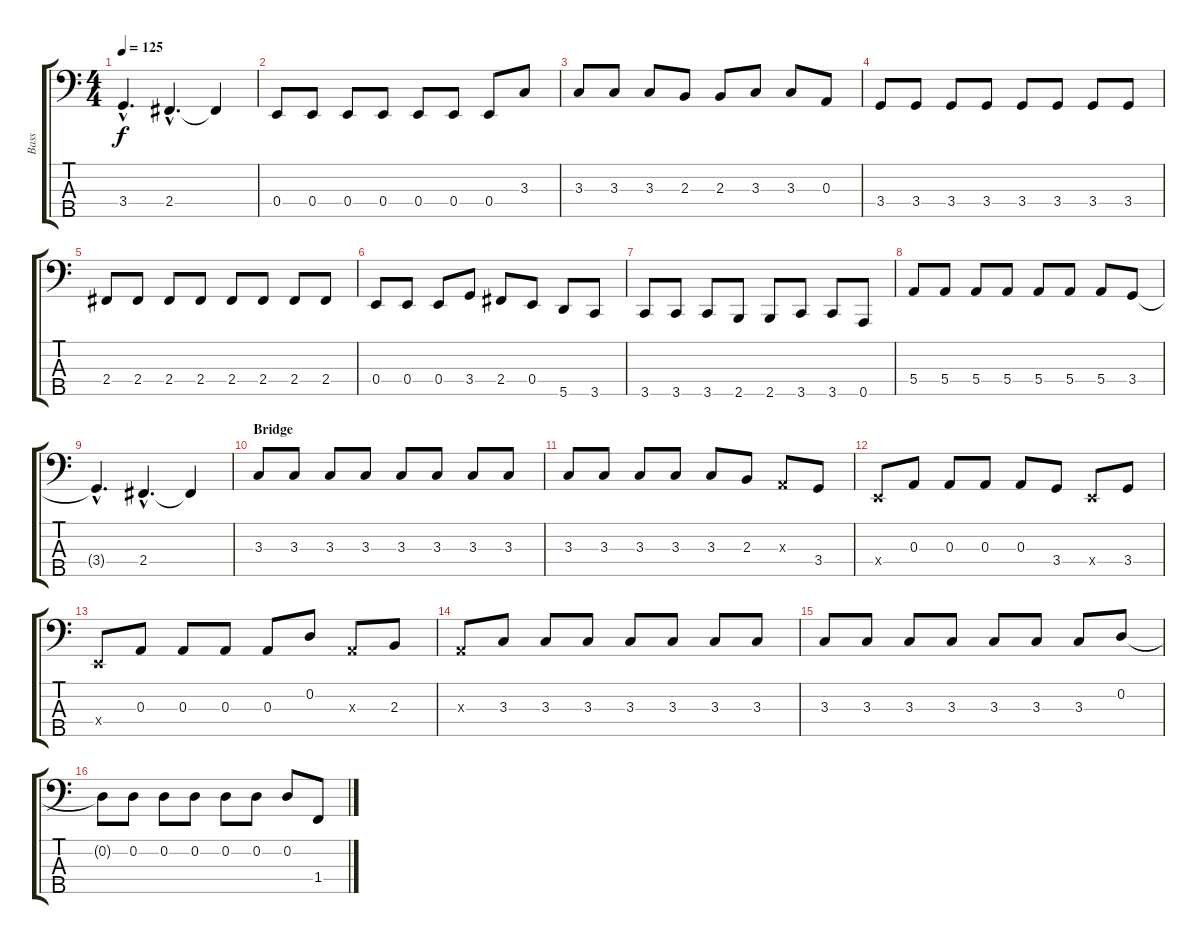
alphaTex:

\track ("Bass" "Bass") {instrument electricbassfinger}
\staff {score tabs}
\tuning (G2 D2 A1 E1 A0) {hide}
\ts (4 4)
\tempo 125
\clef f4
\ks c
3.4{hac t}.4{d dy f} 2.4{hac}.4{d} 2.4{t}.4 |
0.4.8 0.4.8 0.4.8 0.4.8 0.4.8 0.4.8 0.4.8 3.3.8 |
3.3.8 3.3.8 3.3.8 2.3.8 2.3.8 3.3.8 3.3.8 0.3.8 |
3.4.8 3.4.8 3.4.8 3.4.8 3.4.8 3.4.8 3.4.8 3.4.8 |
2.4.8 2.4.8 2.4.8 2.4.8 2.4.8 2.4.8 2.4.8 2.4.8 |
0.4.8 0.4.8 0.4.8 3.4.8 2.4.8 0.4.8 5.5.8 3.5.8 |
3.5.8 3.5.8 3.5.8 2.5.8 2.5.8 3.5.8 3.5.8 0.5.8 |
5.4.8 5.4.8 5.4.8 5.4.8 5.4.8 5.4.8 5.4.8 3.4.8 |
3.4{hac t}.4{d} 2.4{hac}.4{d} 2.4{t}.4 |
\section ("" "Bridge")
3.3.8 3.3.8 3.3.8 3.3.8 3.3.8 3.3.8 3.3.8 3.3.8 |
3.3.8 3.3.8 3.3.8 3.3.8 3.3.8 2.3.8 0.3{x}.8 3.4.8 |
0.4{x}.8 0.3.8 0.3.8 0.3.8 0.3.8 3.4.8 0.4{x}.8 3.4.8 |
0.4{x}.8 0.3.8 0.3.8 0.3.8 0.3.8 0.2.8 0.3{x}.8 2.3.8 |
0.3{x}.8 3.3.8 3.3.8 3.3.8 3.3.8 3.3.8 3.3.8 3.3.8 |
3.3.8 3.3.8 3.3.8 3.3.8 3.3.8 3.3.8 3.3.8 0.2.8 |
0.2{t}.8 0.2.8 0.2.8 0.2.8 0.2.8 0.2.8 0.2.8 1.4.8
